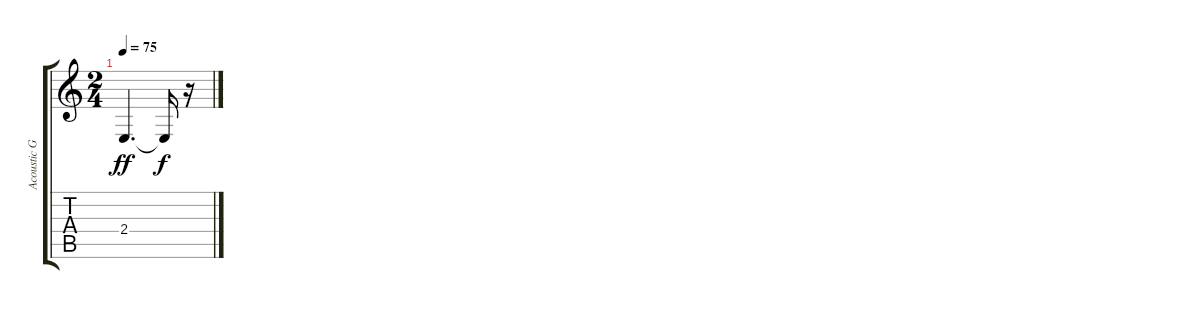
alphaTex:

\track ("Acoustic Grand Piano-2" "Acoustic G") {instrument acousticgrandpiano}
\staff {score tabs}
\tuning (E4 B3 G3 D3 A2 E2) {hide}
\ts (2 4)
\tempo 75
\clef g2
\ks c
2.4.4{d dy ff} 2.4{t}.16{dy f} r.16
